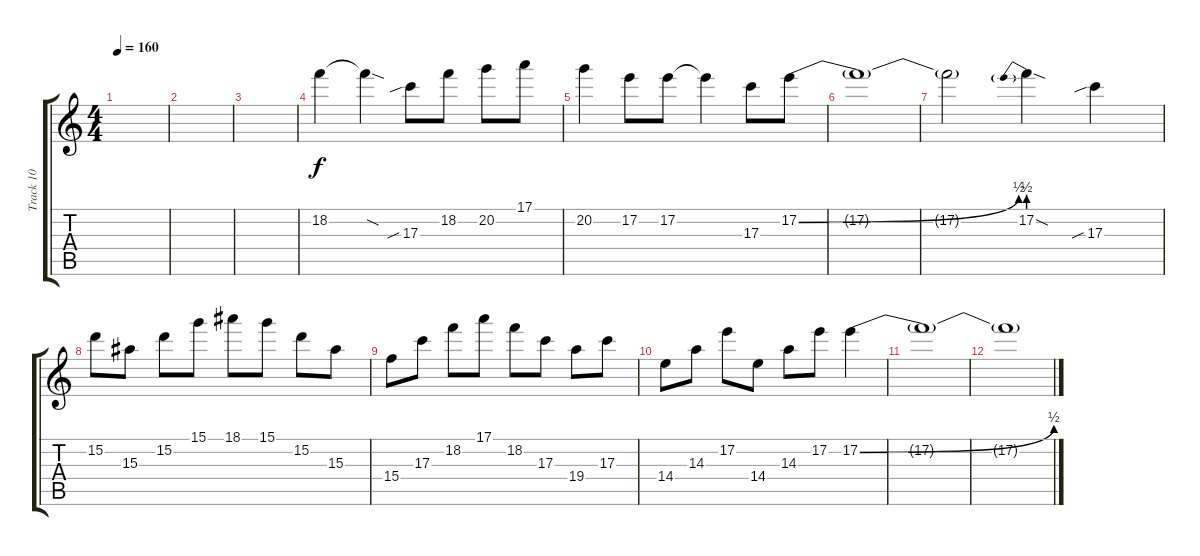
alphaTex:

\track ("Track 10" "Track 10") {instrument distortionguitar}
\staff {score tabs}
\tuning (E4 B3 G3 D3 A2 E2) {hide}
\ts (4 4)
\tempo 160
\clef g2
\ks c
|
|
|
18.2.4 18.2{sod t}.4 17.3{sib}.8 18.2.8 20.2.8 17.1.8 |
20.2.4 17.2.8 17.2.8 17.2{t}.4 17.3.8 17.2{be (bend 0 0 60 2)}.8 |
17.2{t}.1 |
17.2{t}.2 17.2{be (prebend 0 2 60 2) sod}.4 17.3{sib}.4 |
15.2.8 15.3.8 15.2.8 15.1.8 18.1.8 15.1.8 15.2.8 15.3.8 |
15.4.8 17.3.8 18.2.8 17.1.8 18.2.8 17.3.8 19.4.8 17.3.8 |
14.4.8 14.3.8 17.2.8 14.4.8 14.3.8 17.2.8 17.2{be (bend 0 0 60 2)}.4 |
17.2{t}.1 |
17.2{t}.1
